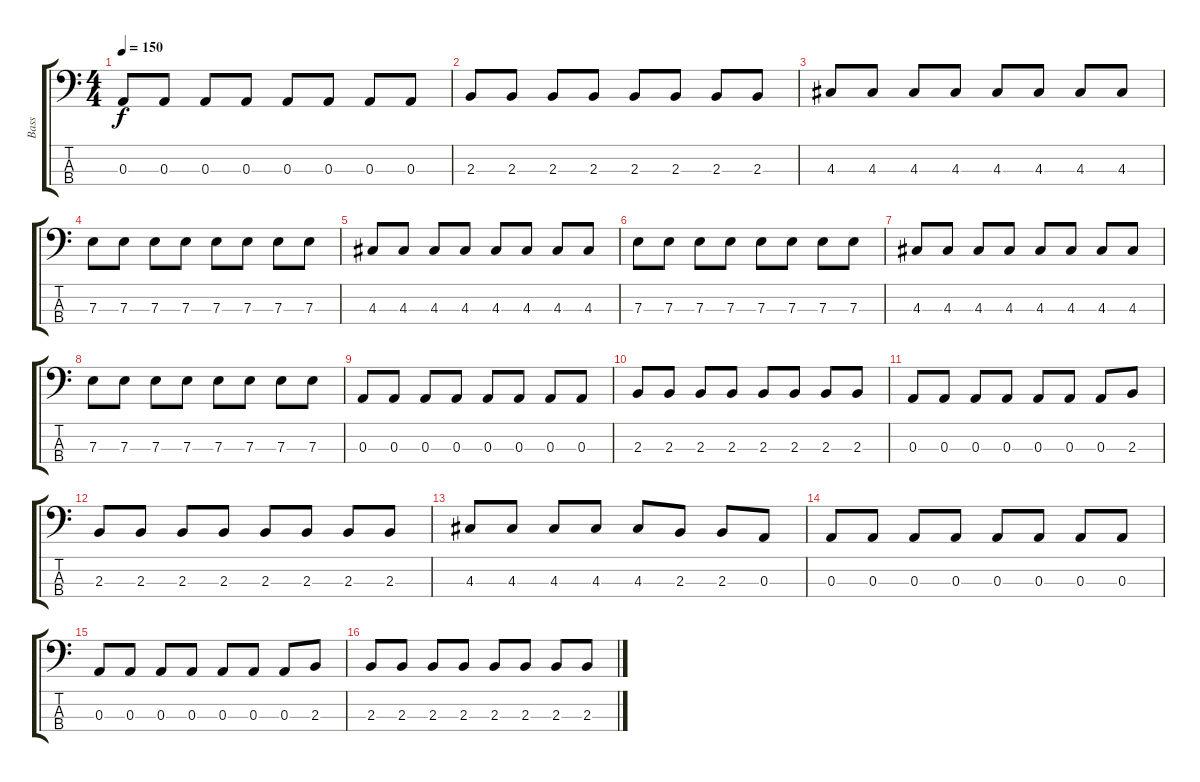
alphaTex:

\track ("Bass" "Bass") {instrument electricbasspick}
\staff {score tabs}
\tuning (G2 D2 A1 E1) {hide}
\ts (4 4)
\tempo 150
\clef f4
\ks c
0.3.8{dy f} 0.3.8 0.3.8 0.3.8 0.3.8 0.3.8 0.3.8 0.3.8 |
2.3.8 2.3.8 2.3.8 2.3.8 2.3.8 2.3.8 2.3.8 2.3.8 |
4.3.8 4.3.8 4.3.8 4.3.8 4.3.8 4.3.8 4.3.8 4.3.8 |
7.3.8 7.3.8 7.3.8 7.3.8 7.3.8 7.3.8 7.3.8 7.3.8 |
4.3.8 4.3.8 4.3.8 4.3.8 4.3.8 4.3.8 4.3.8 4.3.8 |
7.3.8 7.3.8 7.3.8 7.3.8 7.3.8 7.3.8 7.3.8 7.3.8 |
4.3.8 4.3.8 4.3.8 4.3.8 4.3.8 4.3.8 4.3.8 4.3.8 |
7.3.8 7.3.8 7.3.8 7.3.8 7.3.8 7.3.8 7.3.8 7.3.8 |
0.3.8 0.3.8 0.3.8 0.3.8 0.3.8 0.3.8 0.3.8 0.3.8 |
2.3.8 2.3.8 2.3.8 2.3.8 2.3.8 2.3.8 2.3.8 2.3.8 |
0.3.8 0.3.8 0.3.8 0.3.8 0.3.8 0.3.8 0.3.8 2.3.8 |
2.3.8 2.3.8 2.3.8 2.3.8 2.3.8 2.3.8 2.3.8 2.3.8 |
4.3.8 4.3.8 4.3.8 4.3.8 4.3.8 2.3.8 2.3.8 0.3.8 |
0.3.8 0.3.8 0.3.8 0.3.8 0.3.8 0.3.8 0.3.8 0.3.8 |
0.3.8 0.3.8 0.3.8 0.3.8 0.3.8 0.3.8 0.3.8 2.3.8 |
2.3.8 2.3.8 2.3.8 2.3.8 2.3.8 2.3.8 2.3.8 2.3.8
